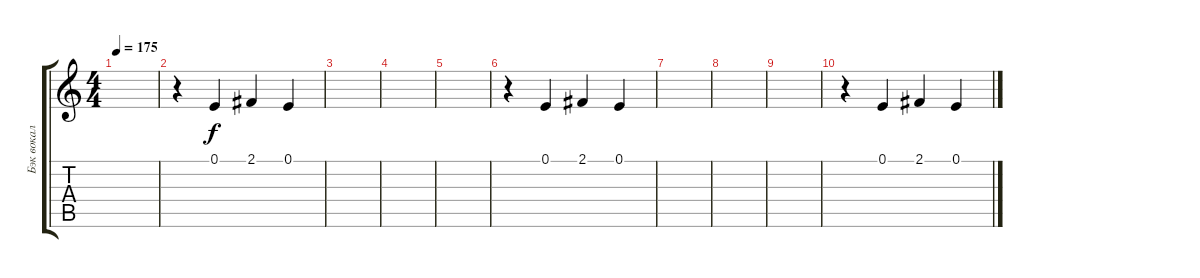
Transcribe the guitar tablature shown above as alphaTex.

\track ("Бэк вокал" "Бэк вокал") {instrument stringensemble1}
\staff {score tabs}
\tuning (E4 B3 G3 D3 A2 E2) {hide}
\ts (4 4)
\tempo 175
\clef g2
\ks c
|
r.4 0.1.4 2.1.4 0.1.4 |
|
|
|
r.4 0.1.4 2.1.4 0.1.4 |
|
|
|
r.4 0.1.4 2.1.4 0.1.4
